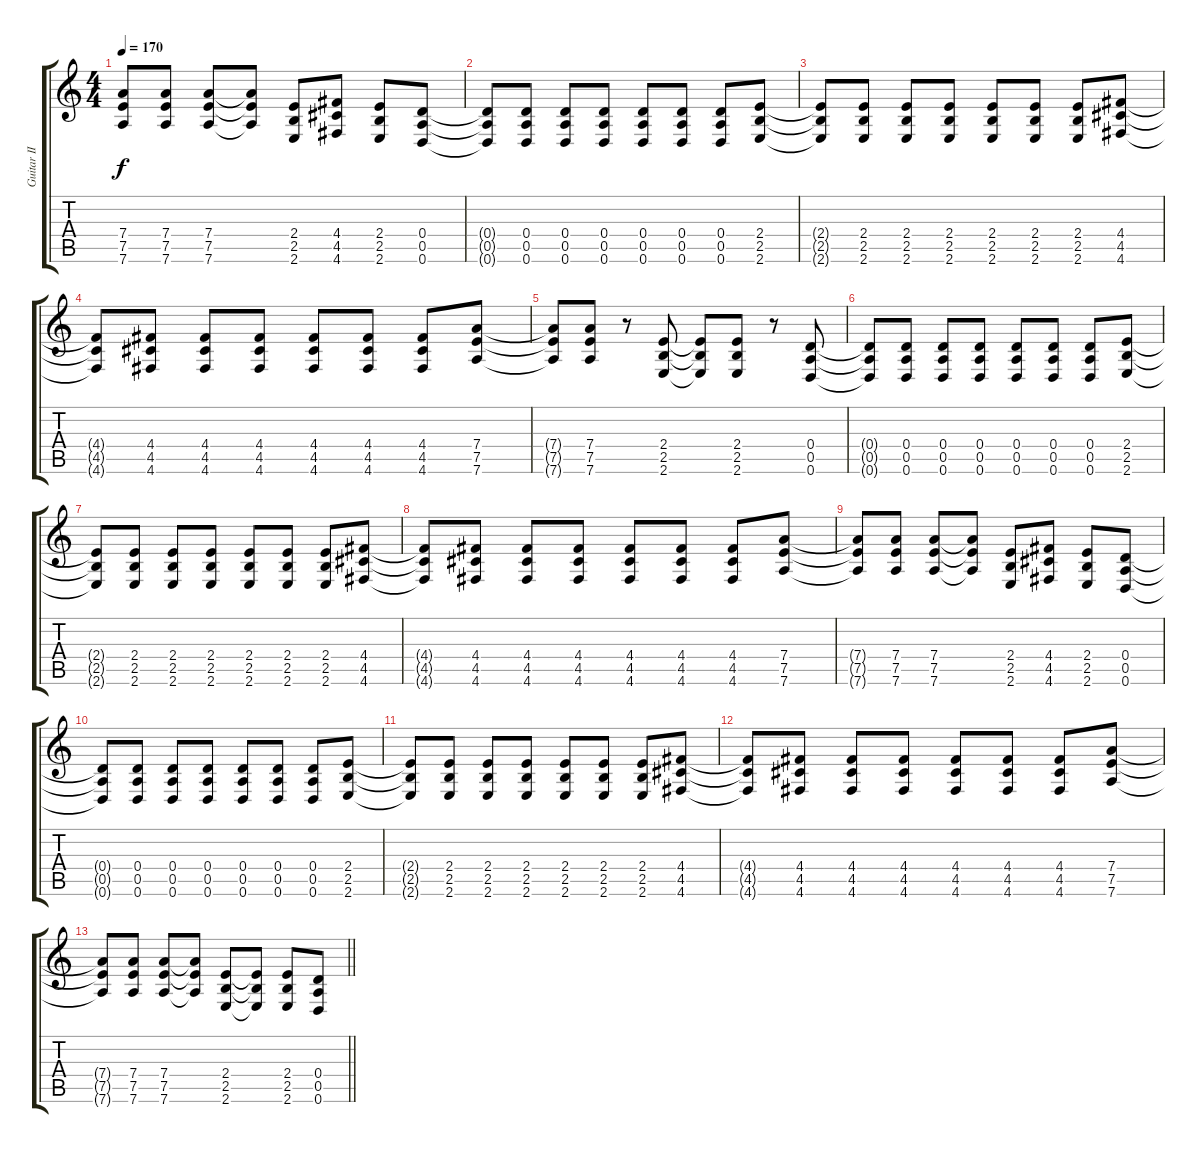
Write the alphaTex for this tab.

\track ("Guitar II" "Guitar II") {instrument distortionguitar}
\staff {score tabs}
\tuning (E4 B3 G3 D3 A2 D2) {hide}
\ts (4 4)
\tempo 170
\clef g2
\ks c
(7.4{t} 7.5{t} 7.6{t}).8{dy f} (7.4 7.5 7.6).8 (7.4 7.5 7.6).8 (7.4{t} 7.5{t} 7.6{t}).8 (2.4 2.5 2.6).8 (4.4 4.5 4.6).8 (2.4 2.5 2.6).8 (0.4 0.5 0.6).8 |
(0.4{t} 0.5{t} 0.6{t}).8 (0.4 0.5 0.6).8 (0.4 0.5 0.6).8 (0.4 0.5 0.6).8 (0.4 0.5 0.6).8 (0.4 0.5 0.6).8 (0.4 0.5 0.6).8 (2.4 2.5 2.6).8 |
(2.4{t} 2.5{t} 2.6{t}).8 (2.4 2.5 2.6).8 (2.4 2.5 2.6).8 (2.4 2.5 2.6).8 (2.4 2.5 2.6).8 (2.4 2.5 2.6).8 (2.4 2.5 2.6).8 (4.4 4.5 4.6).8 |
(4.4{t} 4.5{t} 4.6{t}).8 (4.4 4.5 4.6).8 (4.4 4.5 4.6).8 (4.4 4.5 4.6).8 (4.4 4.5 4.6).8 (4.4 4.5 4.6).8 (4.4 4.5 4.6).8 (7.4 7.5 7.6).8 |
(7.4{t} 7.5{t} 7.6{t}).8 (7.4 7.5 7.6).8 r.8 (2.4 2.5 2.6).8 (2.4{t} 2.5{t} 2.6{t}).8 (2.4 2.5 2.6).8 r.8 (0.4 0.5 0.6).8 |
(0.4{t} 0.5{t} 0.6{t}).8 (0.4 0.5 0.6).8 (0.4 0.5 0.6).8 (0.4 0.5 0.6).8 (0.4 0.5 0.6).8 (0.4 0.5 0.6).8 (0.4 0.5 0.6).8 (2.4 2.5 2.6).8 |
(2.4{t} 2.5{t} 2.6{t}).8 (2.4 2.5 2.6).8 (2.4 2.5 2.6).8 (2.4 2.5 2.6).8 (2.4 2.5 2.6).8 (2.4 2.5 2.6).8 (2.4 2.5 2.6).8 (4.4 4.5 4.6).8 |
(4.4{t} 4.5{t} 4.6{t}).8 (4.4 4.5 4.6).8 (4.4 4.5 4.6).8 (4.4 4.5 4.6).8 (4.4 4.5 4.6).8 (4.4 4.5 4.6).8 (4.4 4.5 4.6).8 (7.4 7.5 7.6).8 |
(7.4{t} 7.5{t} 7.6{t}).8 (7.4 7.5 7.6).8 (7.4 7.5 7.6).8 (7.4{t} 7.5{t} 7.6{t}).8 (2.4 2.5 2.6).8 (4.4 4.5 4.6).8 (2.4 2.5 2.6).8 (0.4 0.5 0.6).8 |
(0.4{t} 0.5{t} 0.6{t}).8 (0.4 0.5 0.6).8 (0.4 0.5 0.6).8 (0.4 0.5 0.6).8 (0.4 0.5 0.6).8 (0.4 0.5 0.6).8 (0.4 0.5 0.6).8 (2.4 2.5 2.6).8 |
(2.4{t} 2.5{t} 2.6{t}).8 (2.4 2.5 2.6).8 (2.4 2.5 2.6).8 (2.4 2.5 2.6).8 (2.4 2.5 2.6).8 (2.4 2.5 2.6).8 (2.4 2.5 2.6).8 (4.4 4.5 4.6).8 |
(4.4{t} 4.5{t} 4.6{t}).8 (4.4 4.5 4.6).8 (4.4 4.5 4.6).8 (4.4 4.5 4.6).8 (4.4 4.5 4.6).8 (4.4 4.5 4.6).8 (4.4 4.5 4.6).8 (7.4 7.5 7.6).8 |
\barLineRight lightlight
(7.4{t} 7.5{t} 7.6{t}).8 (7.4 7.5 7.6).8 (7.4 7.5 7.6).8 (7.4{t} 7.5{t} 7.6{t}).8 (2.4 2.5 2.6).8 (2.4{t} 2.5{t} 2.6{t}).8 (2.4 2.5 2.6).8 (0.4 0.5 0.6).8
